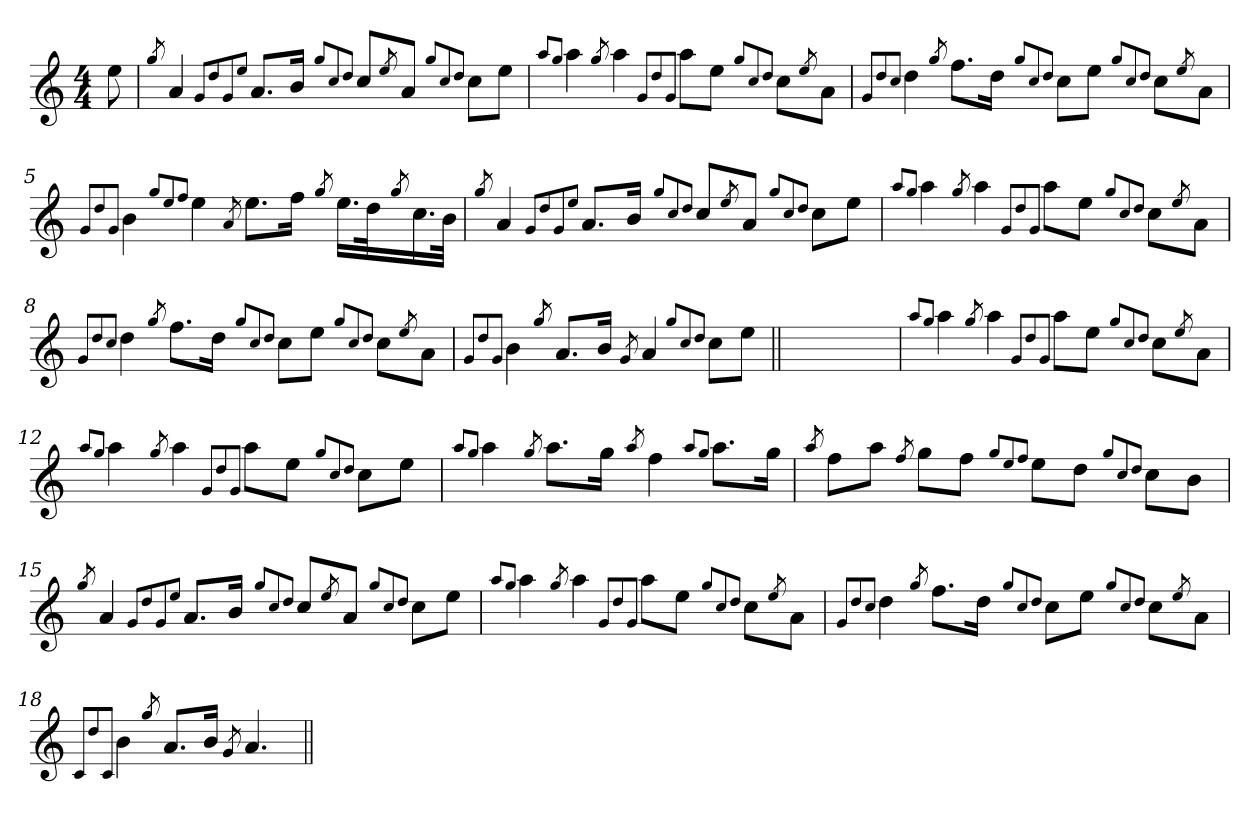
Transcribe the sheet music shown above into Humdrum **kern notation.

**kern
*part1
*staff1
*clefG2
*k[]
*M4/4
=1
8ee\
=2
8qgg/
4a/
8qg/L
8qdd/
8qg/
8qee/J
8.a/L
16b/Jk
8qgg/L
8qcc/
8qdd/J
8cc/L
8qee/
8a/J
8qgg/L
8qcc/
8qdd/J
8cc\L
8ee\J
=3
8qaa/L
8qgg/J
4aa\
8qgg/
4aa\
8qg/L
8qdd/
8qg/J
8aa\L
8ee\J
8qgg/L
8qcc/
8qdd/J
8cc\L
8qee/
8a\J
=4
8qg/L
8qdd/
8qcc/J
4dd\
8qgg/
8.ff\L
16dd\Jk
8qgg/L
8qcc/
8qdd/J
8cc\L
8ee\J
8qgg/L
8qcc/
8qdd/J
8cc\L
8qee/
8a\J
!!LO:LB:g=z
=5
8qg/L
8qdd/
8qg/J
4b\
8qgg/L
8qee/
8qff/J
4ee\
8qa/
8.ee\L
16ff\Jk
8qgg/
16.ee\LL
32dd\K
8qgg/
16.cc\
32b\JJk
=6
8qgg/
4a/
8qg/L
8qdd/
8qg/
8qee/J
8.a/L
16b/Jk
8qgg/L
8qcc/
8qdd/J
8cc/L
8qee/
8a/J
8qgg/L
8qcc/
8qdd/J
8cc\L
8ee\J
=7
8qaa/L
8qgg/J
4aa\
8qgg/
4aa\
8qg/L
8qdd/
8qg/J
8aa\L
8ee\J
8qgg/L
8qcc/
8qdd/J
8cc\L
8qee/
8a\J
!!LO:LB:g=z
=8
8qg/L
8qdd/
8qcc/J
4dd\
8qgg/
8.ff\L
16dd\Jk
8qgg/L
8qcc/
8qdd/J
8cc\L
8ee\J
8qgg/L
8qcc/
8qdd/J
8cc\L
8qee/
8a\J
=9
8qg/L
8qdd/
8qg/J
4b\
8qgg/
8.a/L
16b/Jk
8qg/
4a/
8qgg/L
8qcc/
8qdd/J
8cc\L
8ee\J
=10||
1ryy
=11
8qaa/L
8qgg/J
4aa\
8qgg/
4aa\
8qg/L
8qdd/
8qg/J
8aa\L
8ee\J
8qgg/L
8qcc/
8qdd/J
8cc\L
8qee/
8a\J
!!LO:LB:g=z
=12
8qaa/L
8qgg/J
4aa\
8qgg/
4aa\
8qg/L
8qdd/
8qg/J
8aa\L
8ee\J
8qgg/L
8qcc/
8qdd/J
8cc\L
8ee\J
=13
8qaa/L
8qgg/J
4aa\
8qgg/
8.aa\L
16gg\Jk
8qaa/
4ff\
8qaa/L
8qgg/J
8.aa\L
16gg\Jk
=14
8qaa/
8ff\L
8aa\J
8qff/
8gg\L
8ff\J
8qgg/L
8qee/
8qff/J
8ee\L
8dd\J
8qgg/L
8qcc/
8qdd/J
8cc\L
8b\J
!!LO:LB:g=z
=15
8qgg/
4a/
8qg/L
8qdd/
8qg/
8qee/J
8.a/L
16b/Jk
8qgg/L
8qcc/
8qdd/J
8cc/L
8qee/
8a/J
8qgg/L
8qcc/
8qdd/J
8cc\L
8ee\J
=16
8qaa/L
8qgg/J
4aa\
8qgg/
4aa\
8qg/L
8qdd/
8qg/J
8aa\L
8ee\J
8qgg/L
8qcc/
8qdd/J
8cc\L
8qee/
8a\J
=17
8qg/L
8qdd/
8qcc/J
4dd\
8qgg/
8.ff\L
16dd\Jk
8qgg/L
8qcc/
8qdd/J
8cc\L
8ee\J
8qgg/L
8qcc/
8qdd/J
8cc\L
8qee/
8a\J
!!LO:LB:g=z
=18
8qc/L
8qdd/
8qc/J
4b\
8qgg/
8.a/L
16b/Jk
8qg/
4.a/
=||
*-
